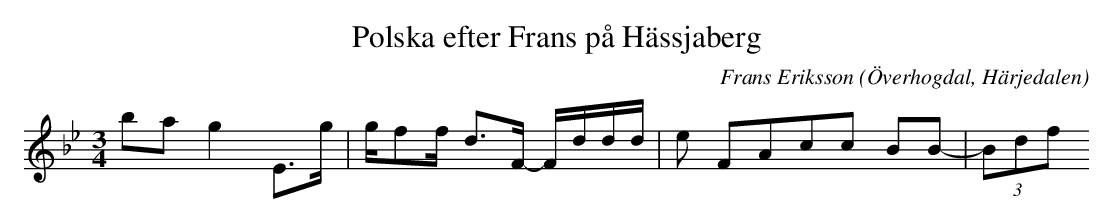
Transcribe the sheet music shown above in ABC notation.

X:1
T:Polska efter Frans på Hässjaberg
O:Överhogdal, Härjedalen
M:3/4
C:Frans Eriksson
K:Bb
ba g2 E>g |g/ff/- d>F- F/d/d/d/|e2/3 F4/3A4/3c2/3c2/3 B2/3B2/3|-(3Bdf
